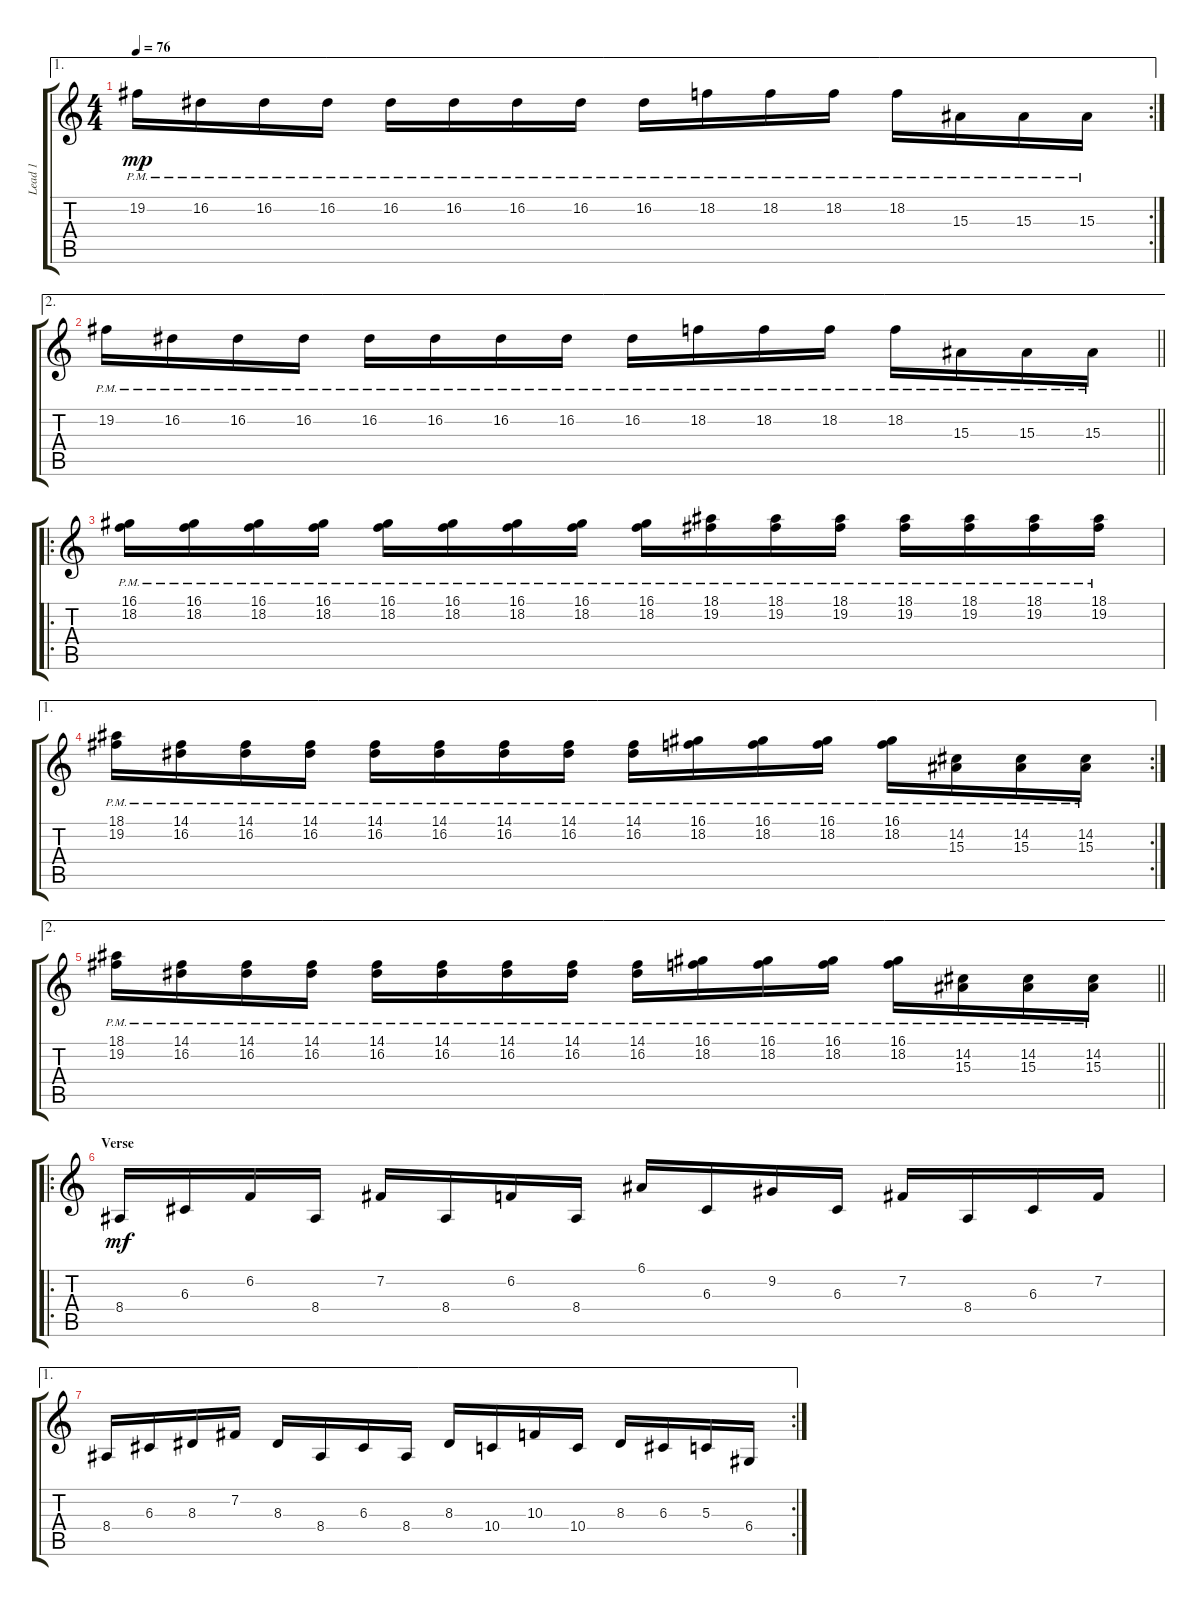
\track ("Lead 1" "Lead 1") {instrument harpsichord}
\staff {score tabs}
\tuning (E4 B3 G3 D3 A2 E2) {hide}
\ae 1
\rc 2
\ts (4 4)
\tempo 76
\clef g2
\ks c
19.2{pm}.16{dy mp} 16.2{pm}.16 16.2{pm}.16 16.2{pm}.16 16.2{pm}.16 16.2{pm}.16 16.2{pm}.16 16.2{pm}.16 16.2{pm}.16 18.2{pm}.16 18.2{pm}.16 18.2{pm}.16 18.2{pm}.16 15.3{pm}.16 15.3{pm}.16 15.3{pm}.16 |
\ae 2
\barLineRight lightlight
19.2{pm}.16 16.2{pm}.16 16.2{pm}.16 16.2{pm}.16 16.2{pm}.16 16.2{pm}.16 16.2{pm}.16 16.2{pm}.16 16.2{pm}.16 18.2{pm}.16 18.2{pm}.16 18.2{pm}.16 18.2{pm}.16 15.3{pm}.16 15.3{pm}.16 15.3{pm}.16 |
\ro
(16.1{pm} 18.2{pm}).16 (16.1{pm} 18.2{pm}).16 (16.1{pm} 18.2{pm}).16 (16.1{pm} 18.2{pm}).16 (16.1{pm} 18.2{pm}).16 (16.1{pm} 18.2{pm}).16 (16.1{pm} 18.2{pm}).16 (16.1{pm} 18.2{pm}).16 (16.1{pm} 18.2{pm}).16 (18.1{pm} 19.2{pm}).16 (18.1{pm} 19.2{pm}).16 (18.1{pm} 19.2{pm}).16 (18.1{pm} 19.2{pm}).16 (18.1{pm} 19.2{pm}).16 (18.1{pm} 19.2{pm}).16 (18.1{pm} 19.2{pm}).16 |
\ae 1
\rc 2
(18.1{pm} 19.2{pm}).16 (14.1{pm} 16.2{pm}).16 (14.1{pm} 16.2{pm}).16 (14.1{pm} 16.2{pm}).16 (14.1{pm} 16.2{pm}).16 (14.1{pm} 16.2{pm}).16 (14.1{pm} 16.2{pm}).16 (14.1{pm} 16.2{pm}).16 (14.1{pm} 16.2{pm}).16 (16.1{pm} 18.2{pm}).16 (16.1{pm} 18.2{pm}).16 (16.1{pm} 18.2{pm}).16 (16.1{pm} 18.2{pm}).16 (14.2{pm} 15.3{pm}).16 (14.2{pm} 15.3{pm}).16 (14.2{pm} 15.3{pm}).16 |
\ae 2
\barLineRight lightlight
(18.1{pm} 19.2{pm}).16 (14.1{pm} 16.2{pm}).16 (14.1{pm} 16.2{pm}).16 (14.1{pm} 16.2{pm}).16 (14.1{pm} 16.2{pm}).16 (14.1{pm} 16.2{pm}).16 (14.1{pm} 16.2{pm}).16 (14.1{pm} 16.2{pm}).16 (14.1{pm} 16.2{pm}).16 (16.1{pm} 18.2{pm}).16 (16.1{pm} 18.2{pm}).16 (16.1{pm} 18.2{pm}).16 (16.1{pm} 18.2{pm}).16 (14.2{pm} 15.3{pm}).16 (14.2{pm} 15.3{pm}).16 (14.2{pm} 15.3{pm}).16 |
\ro
\section ("" "Verse")
8.4.16{dy mf volume 9 instrument harpsichord} 6.3.16 6.2.16 8.4.16 7.2.16 8.4.16 6.2.16 8.4.16 6.1.16 6.3.16 9.2.16 6.3.16 7.2.16 8.4.16 6.3.16 7.2.16 |
\ae 1
\rc 2
8.4.16 6.3.16 8.3.16 7.2.16 8.3.16 8.4.16 6.3.16 8.4.16 8.3.16 10.4.16 10.3.16 10.4.16 8.3.16 6.3.16 5.3.16 6.4.16
